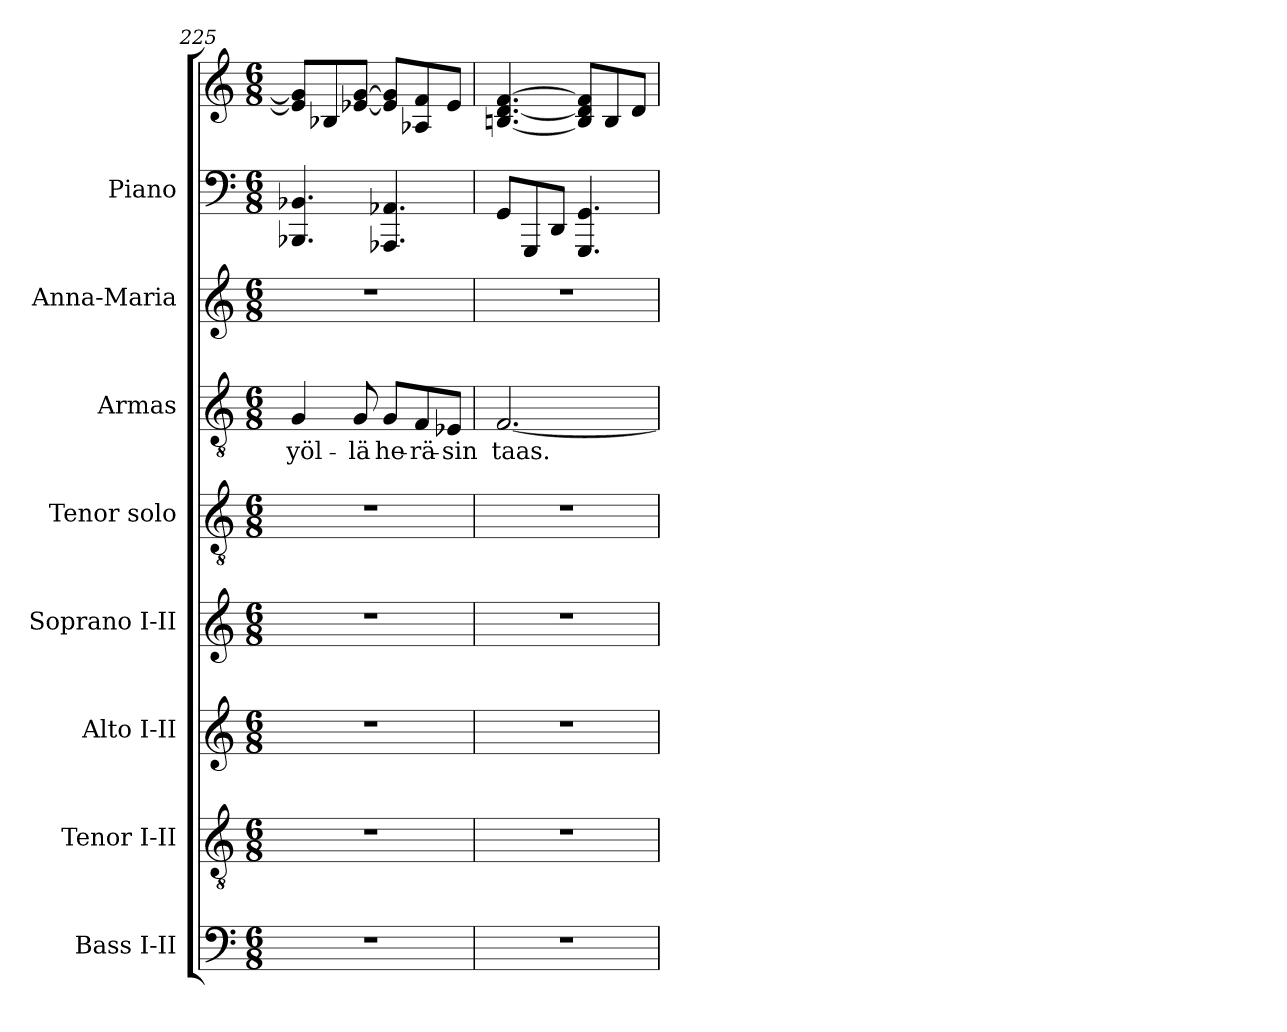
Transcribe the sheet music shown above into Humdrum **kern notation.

**kern	**kern	**kern	**kern	**kern	**kern	**text	**kern	**kern	**kern
*part8	*part7	*part6	*part5	*part4	*part3	*part3	*part2	*part1	*part1
*staff9	*staff8	*staff7	*staff6	*staff5	*staff4	*staff4	*staff3	*staff2	*staff1
*I"Bass I-II	*I"Tenor I-II	*I"Alto I-II	*I"Soprano I-II	*I"Tenor solo	*I"Armas	*	*I"Anna-Maria	*I"Piano	*
*I'B.	*I'T.	*I'A.	*I'S.	*I'T. Solo	*I'Armas	*	*I'A-M	*I'Pno.	*
*clefF4	*clefGv2	*clefG2	*clefG2	*clefGv2	*clefGv2	*	*clefG2	*clefF4	*clefG2
*	*ITrd7c12	*	*	*ITrd7c12	*ITrd7c12	*	*	*	*
*k[]	*k[]	*k[]	*k[]	*k[]	*k[]	*	*k[]	*k[]	*k[]
*C:	*C:	*C:	*C:	*C:	*C:	*	*C:	*C:	*C:
*M6/8	*M6/8	*M6/8	*M6/8	*M6/8	*M6/8	*	*M6/8	*M6/8	*M6/8
=225	=225	=225	=225	=225	=225	=225	=225	=225	=225
!LO:N:vis=1	!LO:N:vis=1	!LO:N:vis=1	!LO:N:vis=1	!LO:N:vis=1	!	!	!	!	!
!	!	!	!	!	!	!LO:LY:b:color=#000000	!LO:N:vis=1	!	!
2.r	2.r	2.r	2.r	2.r	4GGi/	yöl-	2.r	4.BBB-Xi/ 4.BB-Xi	8e-i/] 8gi]L
.	.	.	.	.	.	.	.	.	8B-Xi/
!	!	!	!	!	!	!LO:LY:b:color=#000000	!	!	!
.	.	.	.	.	8GGi/	-lä	.	.	[<8e-Xi/ [>8giJ
!	!	!	!	!	!	!LO:LY:b:color=#000000	!	!	!
.	.	.	.	.	8GGi/L	he-	.	4.AAA-Xi/ 4.AA-Xi	8e-i/] 8gi]L
!	!	!	!	!	!	!LO:LY:b:color=#000000	!	!	!
.	.	.	.	.	8FFi/	-rä-	.	.	8A-Xi/ 8fi
!	!	!	!	!	!	!LO:LY:b:color=#000000	!	!	!
.	.	.	.	.	8EE-Xi/J	-sin	.	.	8e-i/J
=226	=226	=226	=226	=226	=226	=226	=226	=226	=226
!LO:N:vis=1	!LO:N:vis=1	!LO:N:vis=1	!LO:N:vis=1	!LO:N:vis=1	!	!	!	!	!
!	!	!	!	!	!	!LO:LY:b:color=#000000	!LO:N:vis=1	!	!
2.r	2.r	2.r	2.r	2.r	[<2.FFi/	taas.	2.r	8GGi/L	[<4.Bni/ [<4.di [>4.fi
.	.	.	.	.	.	.	.	8GGGi/	.
.	.	.	.	.	.	.	.	8DDi/J	.
.	.	.	.	.	.	.	.	4.GGGi/ 4.GGi	8Bi/] 8di] 8fi]L
.	.	.	.	.	.	.	.	.	8Bi/
.	.	.	.	.	.	.	.	.	8di/J
=	=	=	=	=	=	=	=	=	=
*-	*-	*-	*-	*-	*-	*-	*-	*-	*-
